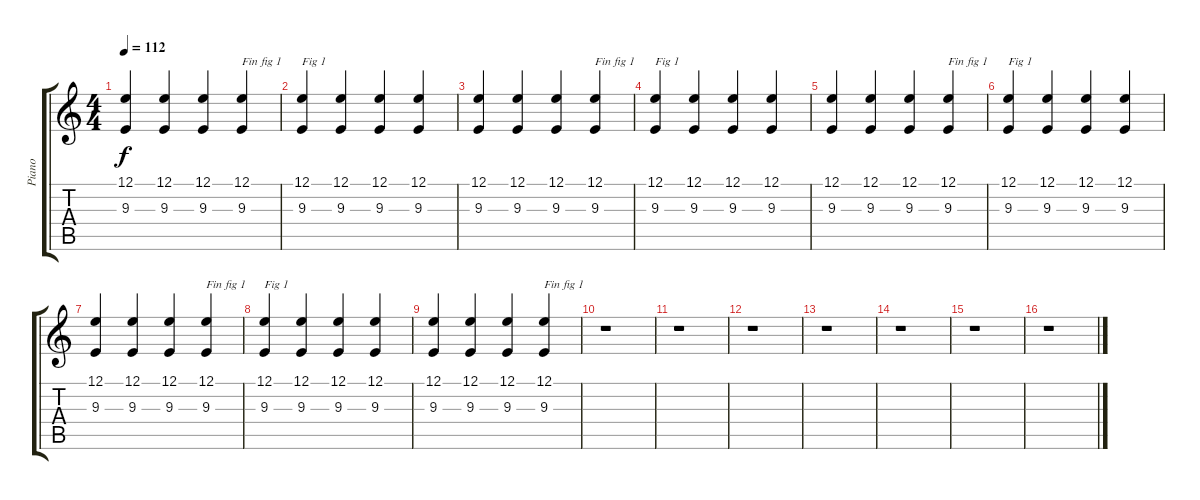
\track ("Piano" "Piano") {instrument electricgrandpiano}
\staff {score tabs}
\tuning (E4 B3 G3 D3 A2 E2) {hide}
\ts (4 4)
\tempo 112
\clef g2
\ks c
(12.1 9.3).4{dy f} (12.1 9.3).4 (12.1 9.3).4 (12.1 9.3).4{txt "Fin fig 1"} |
(12.1 9.3).4{txt "Fig 1"} (12.1 9.3).4 (12.1 9.3).4 (12.1 9.3).4 |
(12.1 9.3).4 (12.1 9.3).4 (12.1 9.3).4 (12.1 9.3).4{txt "Fin fig 1"} |
(12.1 9.3).4{txt "Fig 1"} (12.1 9.3).4 (12.1 9.3).4 (12.1 9.3).4 |
(12.1 9.3).4 (12.1 9.3).4 (12.1 9.3).4 (12.1 9.3).4{txt "Fin fig 1"} |
(12.1 9.3).4{txt "Fig 1"} (12.1 9.3).4 (12.1 9.3).4 (12.1 9.3).4 |
(12.1 9.3).4 (12.1 9.3).4 (12.1 9.3).4 (12.1 9.3).4{txt "Fin fig 1"} |
(12.1 9.3).4{txt "Fig 1"} (12.1 9.3).4 (12.1 9.3).4 (12.1 9.3).4 |
(12.1 9.3).4 (12.1 9.3).4 (12.1 9.3).4 (12.1 9.3).4{txt "Fin fig 1"} |
r.1 |
r.1 |
r.1 |
r.1 |
r.1 |
r.1 |
r.1
